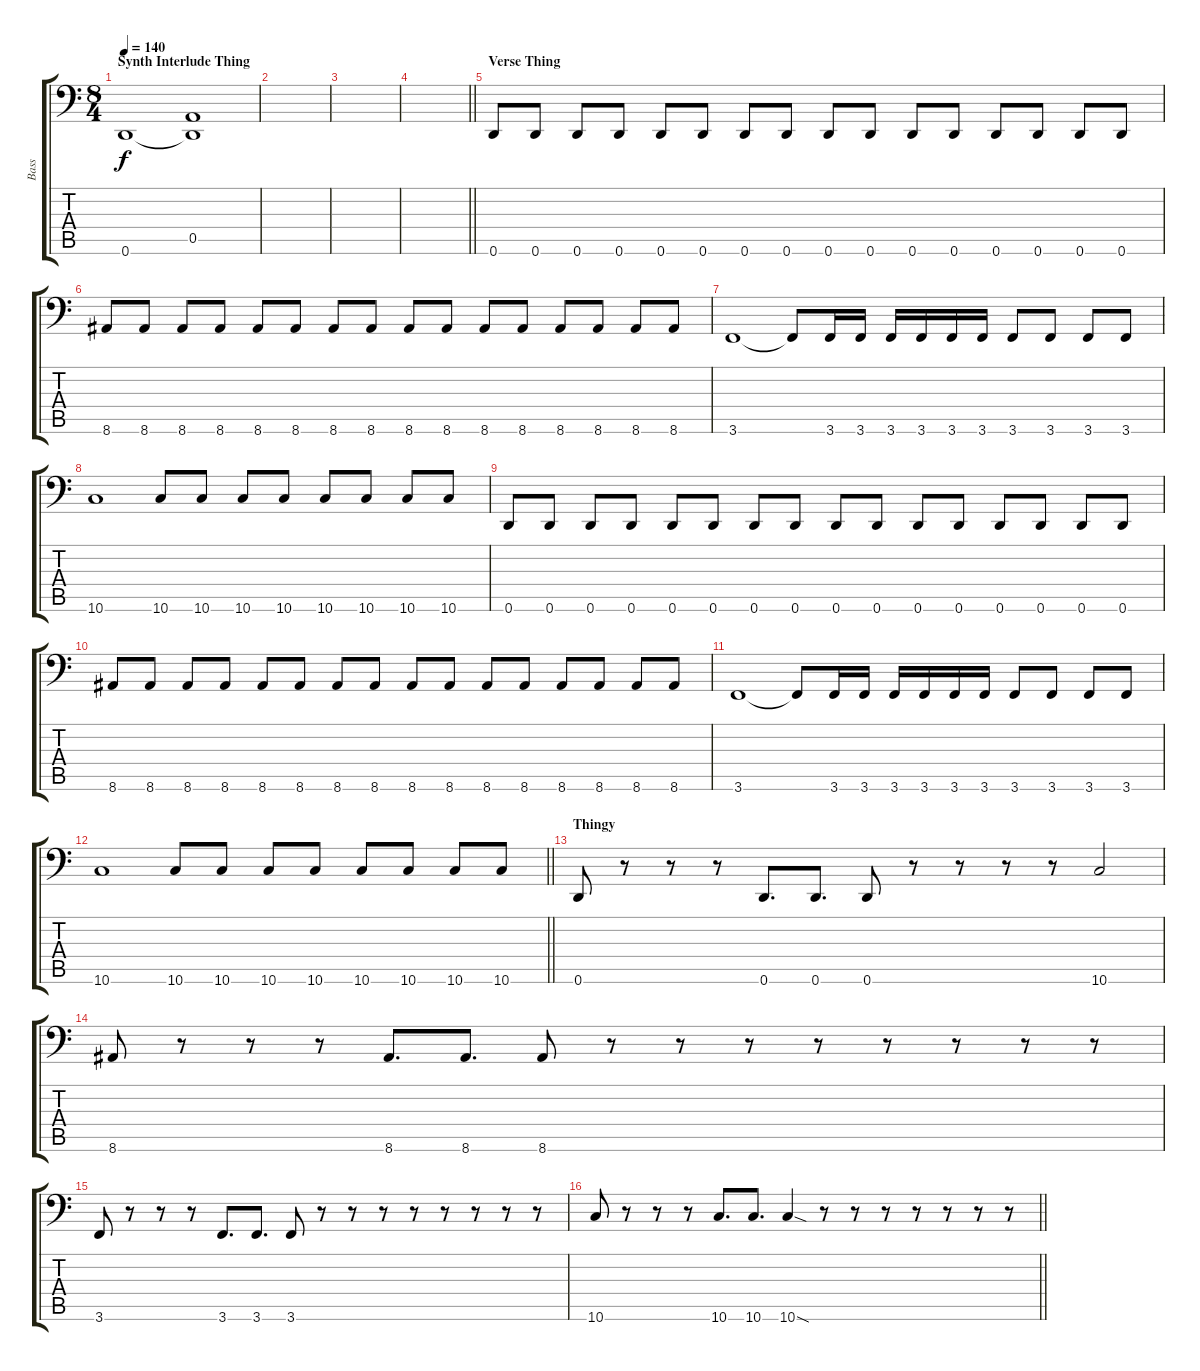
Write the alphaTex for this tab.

\track ("Bass" "Bass") {instrument electricbasspick}
\staff {score tabs}
\tuning (E3 B2 G2 D2 A1 D1) {hide}
\ts (8 4)
\section ("" "Synth Interlude Thing")
\tempo 140
\clef f4
\ks c
0.6.1{dy f} (0.5 0.6{t}).1 |
|
|
\barLineRight lightlight
|
\section ("" "Verse Thing")
0.6.8 0.6.8 0.6.8 0.6.8 0.6.8 0.6.8 0.6.8 0.6.8 0.6.8 0.6.8 0.6.8 0.6.8 0.6.8 0.6.8 0.6.8 0.6.8 |
8.6.8 8.6.8 8.6.8 8.6.8 8.6.8 8.6.8 8.6.8 8.6.8 8.6.8 8.6.8 8.6.8 8.6.8 8.6.8 8.6.8 8.6.8 8.6.8 |
3.6.1 3.6{t}.8 3.6.16 3.6.16 3.6.16 3.6.16 3.6.16 3.6.16 3.6.8 3.6.8 3.6.8 3.6.8 |
10.6.1 10.6.8 10.6.8 10.6.8 10.6.8 10.6.8 10.6.8 10.6.8 10.6.8 |
0.6.8 0.6.8 0.6.8 0.6.8 0.6.8 0.6.8 0.6.8 0.6.8 0.6.8 0.6.8 0.6.8 0.6.8 0.6.8 0.6.8 0.6.8 0.6.8 |
8.6.8 8.6.8 8.6.8 8.6.8 8.6.8 8.6.8 8.6.8 8.6.8 8.6.8 8.6.8 8.6.8 8.6.8 8.6.8 8.6.8 8.6.8 8.6.8 |
3.6.1 3.6{t}.8 3.6.16 3.6.16 3.6.16 3.6.16 3.6.16 3.6.16 3.6.8 3.6.8 3.6.8 3.6.8 |
\barLineRight lightlight
10.6.1 10.6.8 10.6.8 10.6.8 10.6.8 10.6.8 10.6.8 10.6.8 10.6.8 |
\section ("" "Thingy")
0.6.8 r.8 r.8 r.8 0.6.8{d} 0.6.8{d} 0.6.8 r.8 r.8 r.8 r.8 10.6.2 |
8.6.8 r.8 r.8 r.8 8.6.8{d} 8.6.8{d} 8.6.8 r.8 r.8 r.8 r.8 r.8 r.8 r.8 r.8 |
3.6.8 r.8 r.8 r.8 3.6.8{d} 3.6.8{d} 3.6.8 r.8 r.8 r.8 r.8 r.8 r.8 r.8 r.8 |
\barLineRight lightlight
10.6.8 r.8 r.8 r.8 10.6.8{d} 10.6.8{d} 10.6{sod}.4 r.8 r.8 r.8 r.8 r.8 r.8 r.8
